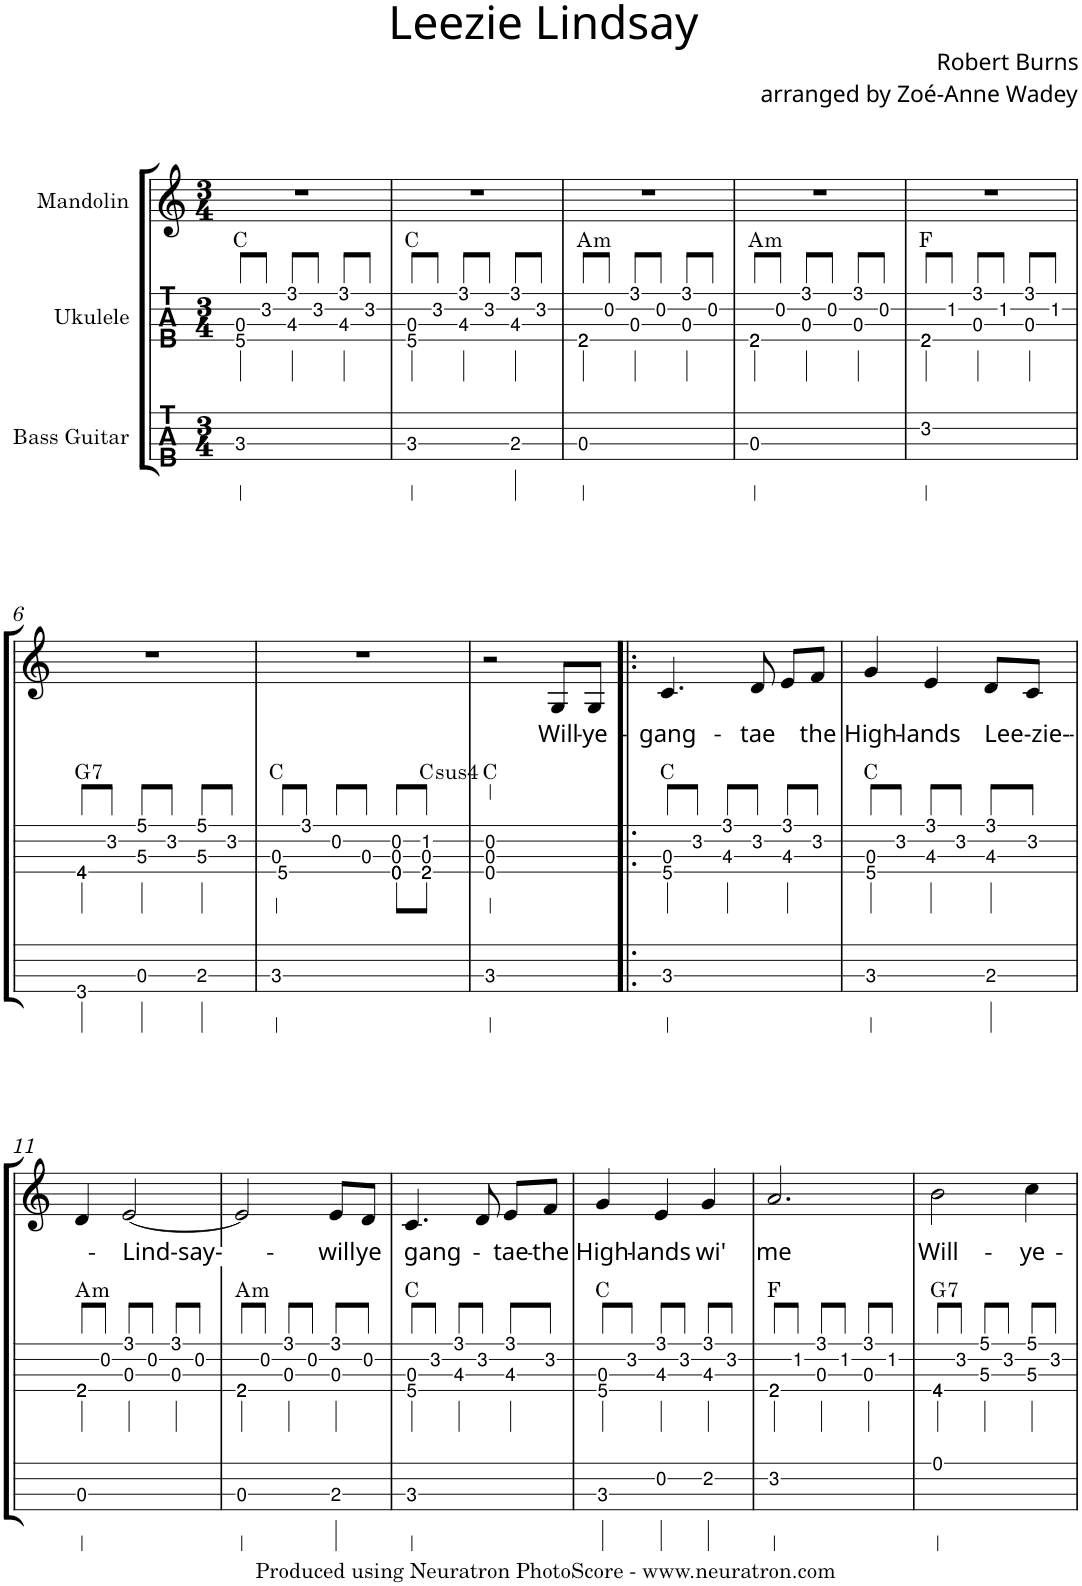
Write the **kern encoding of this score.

**kern	**kern	**harte	**kern	**text
*part3	*part2	*part2	*part1	*part1
*staff3	*staff2	*	*staff1	*staff1
*I"Bass Guitar	*I"Ukulele	*	*I"Mandolin	*
*stria4	*stria4	*	*	*
*	*	*	*clefG2	*
*	*	*	*Trd7c12	*
*k[]	*k[]	*	*k[]	*
*M3/4	*M3/4	*	*M3/4	*
=1	=1	=1	=1	=1
*	*^	*	*	*
2CC\	8c/L	4c\	C:maj	2.r	.
.	8g/J	.	.	.	.
.	8cc/L	4e\	.	.	.
.	8g/J	.	.	.	.
4ryy	8cc/L	4e\	.	.	.
.	8g/J	.	.	.	.
=2	=2	=2	=2	=2	=2
2CC\	8c/L	4c\	C:maj	2.r	.
.	8g/J	.	.	.	.
.	8cc/L	4e\	.	.	.
.	8g/J	.	.	.	.
4BBB\	8cc/L	4e\	.	.	.
.	8g/J	.	.	.	.
=3	=3	=3	=3	=3	=3
!	!	!	!LO:H:kt=m	!	!
2AAA\	8A/L	4A\	A:min	2.r	.
.	8e/J	.	.	.	.
.	8cc/L	4c\	.	.	.
.	8e/J	.	.	.	.
4ryy	8cc/L	4c\	.	.	.
.	8e/J	.	.	.	.
=4	=4	=4	=4	=4	=4
!	!	!	!LO:H:kt=m	!	!
2AAA\	8A/L	4A\	A:min	2.r	.
.	8e/J	.	.	.	.
.	8cc/L	4c\	.	.	.
.	8e/J	.	.	.	.
4ryy	8cc/L	4c\	.	.	.
.	8e/J	.	.	.	.
=5	=5	=5	=5	=5	=5
2FF\	8A/L	4A\	F:maj	2.r	.
.	8f/J	.	.	.	.
.	8cc/L	4c\	.	.	.
.	8f/J	.	.	.	.
4ryy	8cc/L	4c\	.	.	.
.	8f/J	.	.	.	.
!!LO:LB:g=z
=6	=6	=6	=6	=6	=6
!	!	!	!LO:H:kt=7	!	!
4GGG\	8B/L	4B\	G:7	2.r	.
.	8g/J	.	.	.	.
4AAA\	8dd/L	4f\	.	.	.
.	8g/J	.	.	.	.
4BBB\	8dd/L	4f\	.	.	.
.	8g/J	.	.	.	.
=7	=7	=7	=7	=7	=7
2CC\	8c/L	2c\	C:maj	2.r	.
.	8cc/J	.	.	.	.
.	8e/L	.	.	.	.
.	8c/J	.	.	.	.
4ryy	8G/ 8c/ 8e/L	8G\L	.	.	.
!	!	!	!LO:H:kt=4	!	!
.	8A/ 8c/ 8f/J	8A\J	C:sus4	.	.
=8	=8	=8	=8	=8	=8
2CC\	2e/	2G\ 2c\	C:maj	2r	.
!	!	!	!	!	!LO:LY:b
4ryy	4ryy	4ryy	.	8G/L	Will-
!	!	!	!	!	!LO:LY:b
.	.	.	.	8G/J	-ye-
=9!|:	=9!|:	=9!|:	=9!|:	=9!|:	=9!|:
!	!	!	!	!	!LO:LY:b
2CC\	8c/L	4c\	C:maj	4.c/	-gang-
.	8g/J	.	.	.	.
.	8cc/L	4e\	.	.	.
!	!	!	!	!	!LO:LY:b
.	8g/J	.	.	8d/	-tae
4ryy	8cc/L	4e\	.	8e/L	.
!	!	!	!	!	!LO:LY:b
.	8g/J	.	.	8f/J	the
=10	=10	=10	=10	=10	=10
!	!	!	!	!	!LO:LY:b
2CC\	8c/L	4c\	C:maj	4g/	High-
.	8g/J	.	.	.	.
!	!	!	!	!	!LO:LY:b
.	8cc/L	4e\	.	4e/	-lands
.	8g/J	.	.	.	.
!	!	!	!	!	!LO:LY:b
4BBB\	8cc/L	4e\	.	8d/L	Lee-zie--
.	8g/J	.	.	8c/J	.
!!LO:LB:g=z
=11	=11	=11	=11	=11	=11
!	!	!	!LO:H:kt=m	!	!
2AAA\	8A/L	4A\	A:min	4d/	.
.	8e/J	.	.	.	.
!	!	!	!	!	!LO:LY:b
.	8cc/L	4c\	.	[2e/	-Lind-say--
.	8e/J	.	.	.	.
4ryy	8cc/L	4c\	.	.	.
.	8e/J	.	.	.	.
=12	=12	=12	=12	=12	=12
!	!	!	!LO:H:kt=m	!	!
2AAA\	8A/L	4A\	A:min	2e/]	.
.	8e/J	.	.	.	.
.	8cc/L	4c\	.	.	.
.	8e/J	.	.	.	.
!	!	!	!	!	!LO:LY:b
4BBB\	8cc/L	4c\	.	8e/L	-will
!	!	!	!	!	!LO:LY:b
.	8e/J	.	.	8d/J	ye
=13	=13	=13	=13	=13	=13
!	!	!	!	!	!LO:LY:b
2CC\	8c/L	4c\	C:maj	4.c/	gang-
.	8g/J	.	.	.	.
.	8cc/L	4e\	.	.	.
.	8g/J	.	.	8d/	.
!	!	!	!	!	!LO:LY:b
4ryy	8cc/L	4e\	.	8e/L	-tae-
!	!	!	!	!	!LO:LY:b
.	8g/J	.	.	8f/J	-the
=14	=14	=14	=14	=14	=14
!	!	!	!	!	!LO:LY:b
4CC\	8c/L	4c\	C:maj	4g/	High-
.	8g/J	.	.	.	.
!	!	!	!	!	!LO:LY:b
4DD\	8cc/L	4e\	.	4e/	-lands
.	8g/J	.	.	.	.
!	!	!	!	!	!LO:LY:b
4EE\	8cc/L	4e\	.	4g/	wi'
.	8g/J	.	.	.	.
=15	=15	=15	=15	=15	=15
!	!	!	!	!	!LO:LY:b
2FF\	8A/L	4A\	F:maj	2.a/	me
.	8f/J	.	.	.	.
.	8cc/L	4c\	.	.	.
.	8f/J	.	.	.	.
4ryy	8cc/L	4c\	.	.	.
.	8f/J	.	.	.	.
=16	=16	=16	=16	=16	=16
!	!	!	!LO:H:kt=7	!	!LO:LY:b
2GG\	8B/L	4B\	G:7	2b\	Will-
.	8g/J	.	.	.	.
.	8dd/L	4f\	.	.	.
.	8g/J	.	.	.	.
!	!	!	!	!	!LO:LY:b
4ryy	8dd/L	4f\	.	4cc\	-ye-
.	8g/J	.	.	.	.
*	*v	*v	*	*	*
=	=	=	=	=
*-	*-	*-	*-	*-
